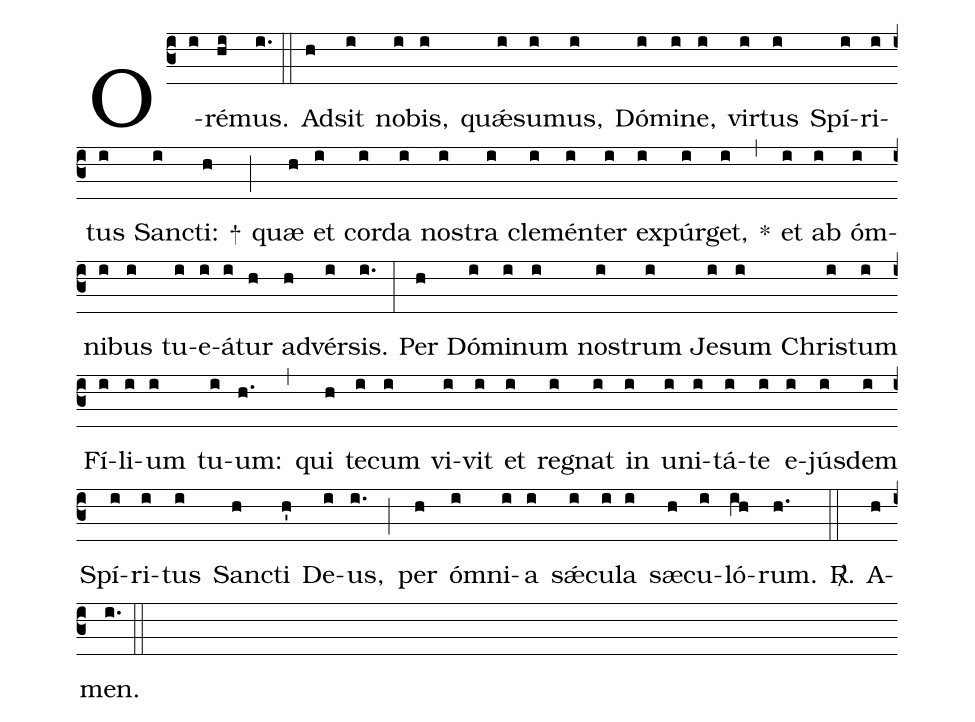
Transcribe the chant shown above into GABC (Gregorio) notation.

%%
(c3)
O(i)ré(hi)mus.(i.) (::)

Ad(h)sit(i) no(i)bis,(i) quǽ(i)su(i)mus,(i) Dó(i)mi(i)ne,(i) vir(i)tus(i) Spí(i)ri(i)tus(i) Sanc(i)ti:(h) +(;)
quæ(h) et(i) cor(i)da(i) nos(i)tra(i) cle(i)mén(i)ter(i) ex(i)púr(i)get,(i) *(,)
et(i) ab(i) óm(i)ni(i)bus(i) tu(i)e(i)á(i)tur(h) ad(h)vér(i)sis.(i.) (:)

Per(h) Dó(i)mi(i)num(i) nos(i)trum(i) Je(i)sum(i) Chris(i)tum(i) Fí(i)li(i)um(i) tu(i)um:(h.) (,)

qui(h) te(i)cum(i) vi(i)vit(i) et(i) reg(i)nat(i) in(i) u(i)ni(i)tá(i)te(i) e(i)jús(i)dem(i)
Spí(i)ri(i)tus(i) San(h)cti(h') De(i)us,(i.) (;)
per(h) óm(i)ni(i)a(i) sǽ(i)cu(i)la(i) sæ(h)cu(i)ló(ih)rum.(h.) <sp>R/</sp>.(::)

A(h)men.(i.) (::)
